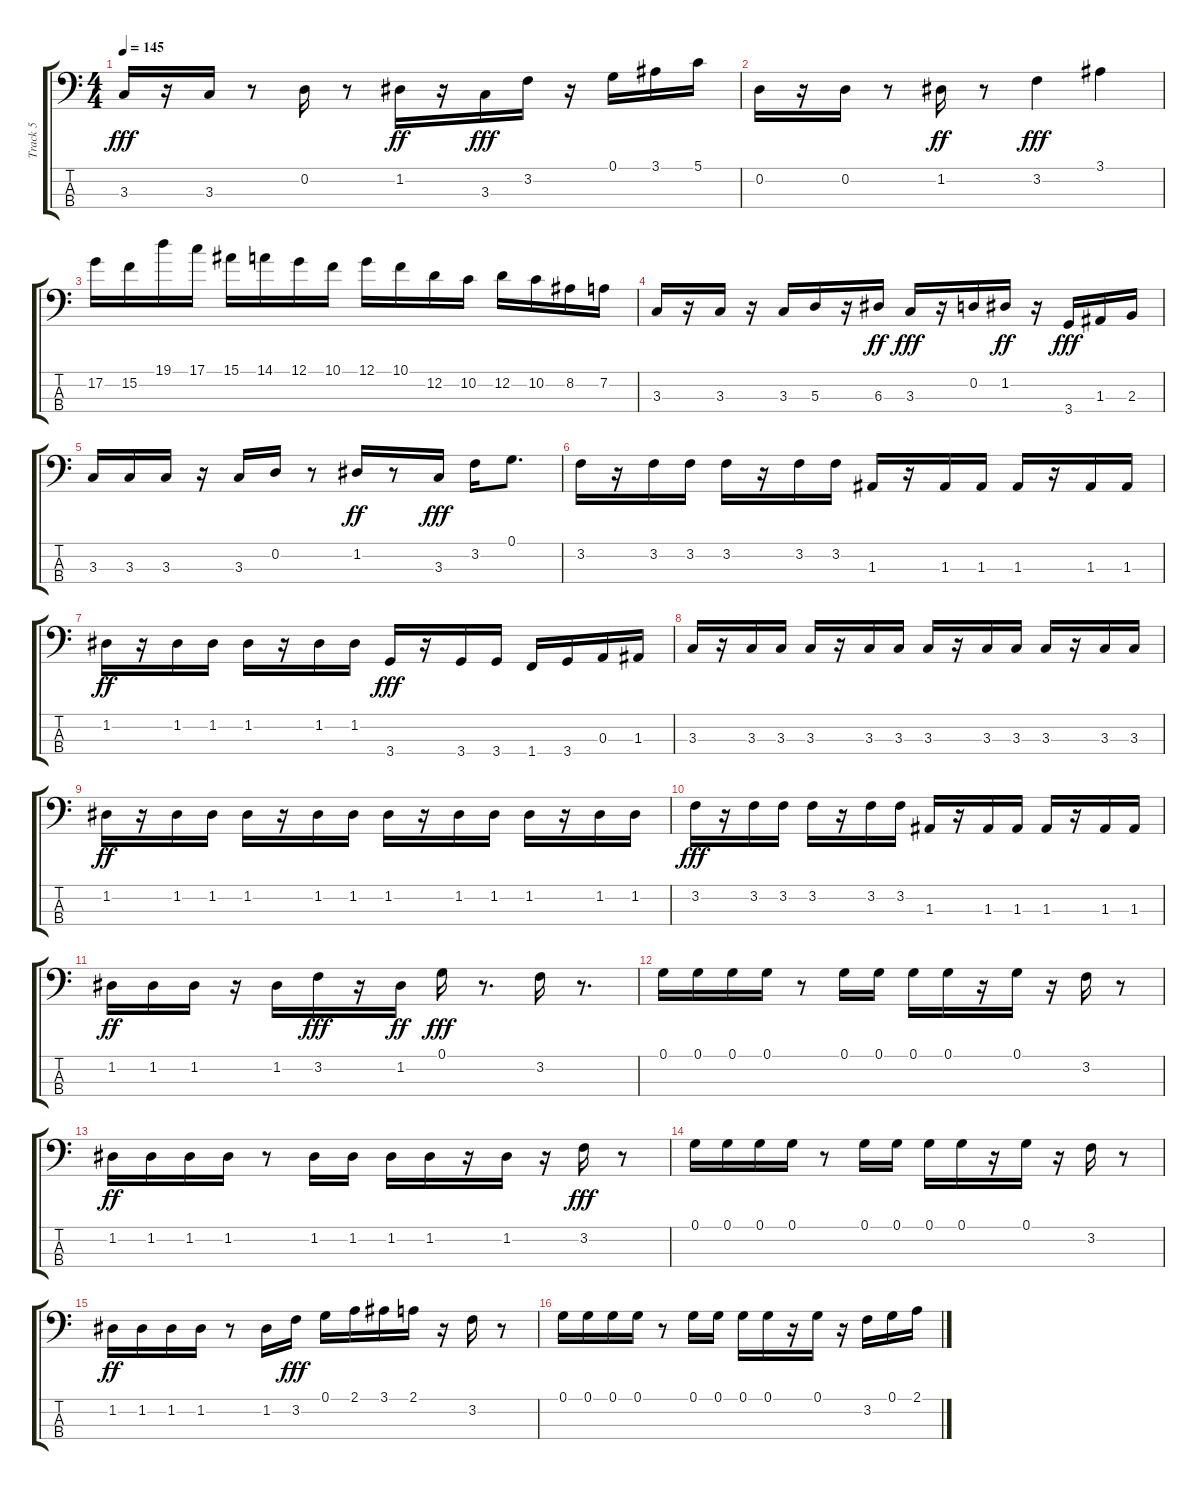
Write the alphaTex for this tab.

\track ("Track 5" "Track 5") {instrument slapbass1}
\staff {score tabs}
\tuning (G2 D2 A1 E1) {hide}
\ts (4 4)
\tempo 145
\clef f4
\ks c
3.3.16{dy fff} r.16 3.3.16 r.8 0.2.16 r.8 1.2.16{dy ff} r.16 3.3.16{dy fff} 3.2.16 r.16 0.1.16 3.1.16 5.1.16 |
0.2.16 r.16 0.2.16 r.8 1.2.16{dy ff} r.8 3.2.4{dy fff} 3.1.4 |
17.2.16 15.2.16 19.1.16 17.1.16 15.1.16 14.1.16 12.1.16 10.1.16 12.1.16 10.1.16 12.2.16 10.2.16 12.2.16 10.2.16 8.2.16 7.2.16 |
3.3.16 r.16 3.3.16 r.16 3.3.16 5.3.16 r.16 6.3.16{dy ff} 3.3.16{dy fff} r.16 0.2.16 1.2.16{dy ff} r.16 3.4.16{dy fff} 1.3.16 2.3.16 |
3.3.16 3.3.16 3.3.16 r.16 3.3.16 0.2.16 r.8 1.2.16{dy ff} r.8 3.3.16{dy fff} 3.2.16 0.1.8{d} |
3.2.16 r.16 3.2.16 3.2.16 3.2.16 r.16 3.2.16 3.2.16 1.3.16 r.16 1.3.16 1.3.16 1.3.16 r.16 1.3.16 1.3.16 |
1.2.16{dy ff} r.16 1.2.16 1.2.16 1.2.16 r.16 1.2.16 1.2.16 3.4.16{dy fff} r.16 3.4.16 3.4.16 1.4.16 3.4.16 0.3.16 1.3.16 |
3.3.16 r.16 3.3.16 3.3.16 3.3.16 r.16 3.3.16 3.3.16 3.3.16 r.16 3.3.16 3.3.16 3.3.16 r.16 3.3.16 3.3.16 |
1.2.16{dy ff} r.16 1.2.16 1.2.16 1.2.16 r.16 1.2.16 1.2.16 1.2.16 r.16 1.2.16 1.2.16 1.2.16 r.16 1.2.16 1.2.16 |
3.2.16{dy fff} r.16 3.2.16 3.2.16 3.2.16 r.16 3.2.16 3.2.16 1.3.16 r.16 1.3.16 1.3.16 1.3.16 r.16 1.3.16 1.3.16 |
1.2.16{dy ff} 1.2.16 1.2.16 r.16 1.2.16 3.2.16{dy fff} r.16 1.2.16{dy ff} 0.1.16{dy fff} r.8{d} 3.2.16 r.8{d} |
0.1.16 0.1.16 0.1.16 0.1.16 r.8 0.1.16 0.1.16 0.1.16 0.1.16 r.16 0.1.16 r.16 3.2.16 r.8 |
1.2.16{dy ff} 1.2.16 1.2.16 1.2.16 r.8 1.2.16 1.2.16 1.2.16 1.2.16 r.16 1.2.16 r.16 3.2.16{dy fff} r.8 |
0.1.16 0.1.16 0.1.16 0.1.16 r.8 0.1.16 0.1.16 0.1.16 0.1.16 r.16 0.1.16 r.16 3.2.16 r.8 |
1.2.16{dy ff} 1.2.16 1.2.16 1.2.16 r.8 1.2.16 3.2.16{dy fff} 0.1.16 2.1.16 3.1.16 2.1.16 r.16 3.2.16 r.8 |
0.1.16 0.1.16 0.1.16 0.1.16 r.8 0.1.16 0.1.16 0.1.16 0.1.16 r.16 0.1.16 r.16 3.2.16 0.1.16 2.1.16
